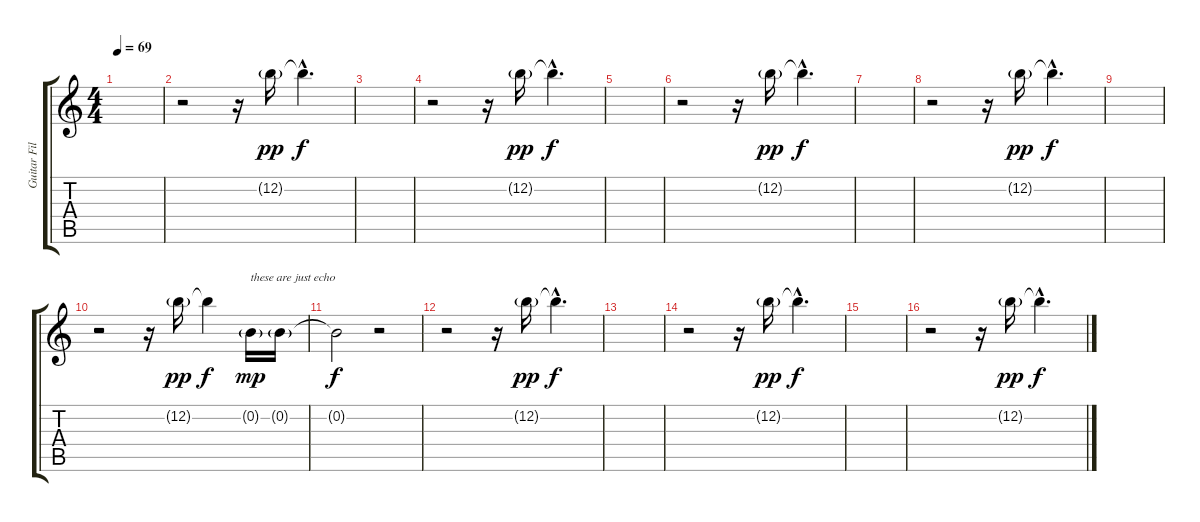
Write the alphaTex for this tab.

\track ("Guitar Fills" "Guitar Fil") {instrument acousticguitarnylon}
\staff {score tabs}
\tuning (E4 B3 G3 D3 A2 E2) {hide}
\ts (4 4)
\tempo 69
\clef g2
\ks c
|
r.2 r.16 12.2{g}.16{dy pp} 12.2{hac t}.4{d dy f} |
|
r.2 r.16 12.2{g}.16{dy pp} 12.2{hac t}.4{d dy f} |
|
r.2 r.16 12.2{g}.16{dy pp} 12.2{hac t}.4{d dy f} |
|
r.2 r.16 12.2{g}.16{dy pp} 12.2{hac t}.4{d dy f} |
|
r.2 r.16 12.2{g}.16{dy pp} 12.2{t}.4{dy f} 0.2{g}.16{txt "these are just echo" dy mp balance 2} 0.2{g}.16 |
0.2{t}.2{dy f} r.2 |
r.2{balance 14} r.16 12.2{g}.16{dy pp} 12.2{hac t}.4{d dy f} |
|
r.2 r.16 12.2{g}.16{dy pp} 12.2{hac t}.4{d dy f} |
|
r.2 r.16 12.2{g}.16{dy pp} 12.2{hac t}.4{d dy f}
